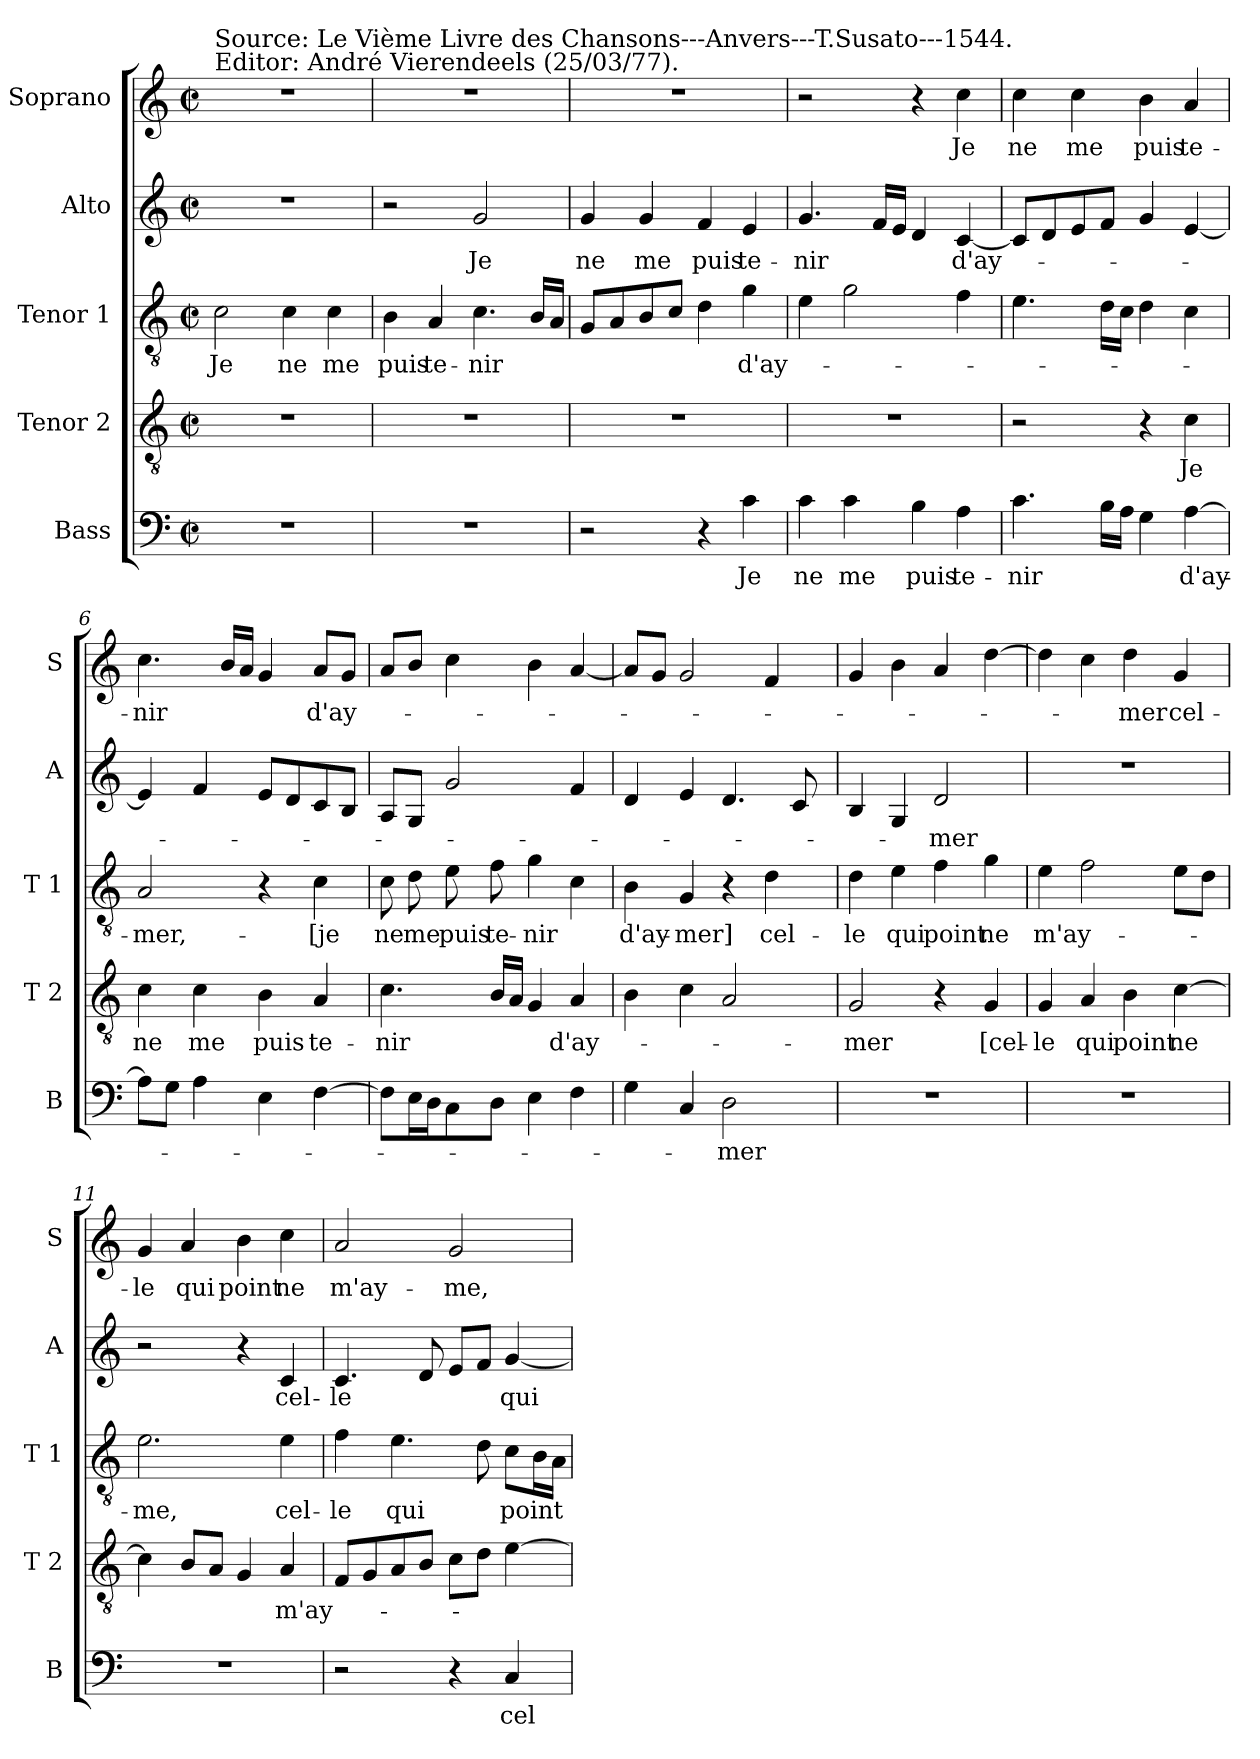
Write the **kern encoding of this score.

**kern	**text	**kern	**text	**kern	**text	**kern	**text	**kern	**text
*part5	*part5	*part4	*part4	*part3	*part3	*part2	*part2	*part1	*part1
*staff5	*staff5	*staff4	*staff4	*staff3	*staff3	*staff2	*staff2	*staff1	*staff1
*I"Bass	*	*I"Tenor 2	*	*I"Tenor 1	*	*I"Alto	*	*I"Soprano	*
*I'B	*	*I'T 2	*	*I'T 1	*	*I'A	*	*I'S	*
*clefF4	*	*clefGv2	*	*clefGv2	*	*clefG2	*	*clefG2	*
*k[]	*	*k[]	*	*k[]	*	*k[]	*	*k[]	*
*C:	*	*C:	*	*C:	*	*C:	*	*C:	*
*M2/2	*	*M2/2	*	*M2/2	*	*M2/2	*	*M2/2	*
*met(c|)	*	*met(c|)	*	*met(c|)	*	*met(c|)	*	*met(c|)	*
=1	=1	=1	=1	=1	=1	=1	=1	=1	=1
!	!	!	!	!	!	!	!	!LO:TX:a:t=Source&colon; Le Vième Livre des Chansons---Anvers---T.Susato---1544.\nEditor&colon; André Vierendeels (25/03/77).	!
1r	.	1r	.	2c\	Je	1r	.	1r	.
.	.	.	.	4c\	ne	.	.	.	.
.	.	.	.	4c\	me	.	.	.	.
=2	=2	=2	=2	=2	=2	=2	=2	=2	=2
1r	.	1r	.	4B\	puis	2r	.	1r	.
.	.	.	.	4A/	te-	.	.	.	.
.	.	.	.	4.c\	-nir	2g/	Je	.	.
.	.	.	.	16B/LL	.	.	.	.	.
.	.	.	.	16A/JJ	.	.	.	.	.
=3	=3	=3	=3	=3	=3	=3	=3	=3	=3
2r	.	1r	.	8G/L	.	4g/	ne	1r	.
.	.	.	.	8A/	.	.	.	.	.
.	.	.	.	8B/	.	4g/	me	.	.
.	.	.	.	8c/J	.	.	.	.	.
4r	.	.	.	4d\	.	4f/	puis	.	.
4c\	Je	.	.	4g\	d'ay-	4e/	te-	.	.
=4	=4	=4	=4	=4	=4	=4	=4	=4	=4
4c\	ne	1r	.	4e\	.	4.g/	-nir	2r	.
4c\	me	.	.	2g\	.	.	.	.	.
.	.	.	.	.	.	16f/LL	.	.	.
.	.	.	.	.	.	16e/JJ	.	.	.
4B\	puis	.	.	.	.	4d/	.	4r	.
4A\	te-	.	.	4f\	.	[4c/	d'ay-	4cc\	Je
=5	=5	=5	=5	=5	=5	=5	=5	=5	=5
4.c\	-nir	2r	.	4.e\	.	8c/L]	.	4cc\	ne
.	.	.	.	.	.	8d/	.	.	.
.	.	.	.	.	.	8e/	.	4cc\	me
16B\LL	.	.	.	16d\LL	.	8f/J	.	.	.
16A\JJ	.	.	.	16c\JJ	.	.	.	.	.
4G\	.	4r	.	4d\	.	4g/	.	4b\	puis
[4A\	d'ay-	4c\	Je	4c\	.	[4e/	.	4a/	te-
!!LO:LB:g=z
=6	=6	=6	=6	=6	=6	=6	=6	=6	=6
8A\L]	.	4c\	ne	2A/	-mer,-	4e/]	.	4.cc\	-nir
8G\J	.	.	.	.	.	.	.	.	.
4A\	.	4c\	me	.	.	4f/	.	.	.
.	.	.	.	.	.	.	.	16b/LL	.
.	.	.	.	.	.	.	.	16a/JJ	.
4E\	.	4B\	puis	4r	.	8e/L	.	4g/	.
.	.	.	.	.	.	8d/	.	.	.
[4F\	.	4A/	te-	4c\	-[je	8c/	.	8a/L	d'ay-
.	.	.	.	.	.	8B/J	.	8g/J	.
=7	=7	=7	=7	=7	=7	=7	=7	=7	=7
8F\L]	.	4.c\	-nir	8c\	ne	8A/L	.	8a/L	.
16E\L	.	.	.	8d\	me	8G/J	.	8b/J	.
16D\J	.	.	.	.	.	.	.	.	.
8C\	.	.	.	8e\	puis	2g/	.	4cc\	.
8D\J	.	16B/LL	.	8f\	te-	.	.	.	.
.	.	16A/JJ	.	.	.	.	.	.	.
4E\	.	4G/	.	4g\	-nir	.	.	4b\	.
4F\	.	4A/	d'ay-	4c\	.	4f/	.	[4a/	.
=8	=8	=8	=8	=8	=8	=8	=8	=8	=8
4G\	.	4B\	.	4B\	d'ay-	4d/	.	8a/L]	.
.	.	.	.	.	.	.	.	8g/J	.
4C/	.	4c\	.	4G/	-mer]	4e/	.	2g/	.
2D\	-mer	2A/	.	4r	.	4.d/	.	.	.
.	.	.	.	4d\	cel-	.	.	4f/	.
.	.	.	.	.	.	8c/	.	.	.
=9	=9	=9	=9	=9	=9	=9	=9	=9	=9
1r	.	2G/	-mer	4d\	-le	4B/	.	4g/	.
.	.	.	.	4e\	qui	4G/	.	4b\	.
.	.	4r	.	4f\	point	2d/	-mer	4a/	.
.	.	4G/	[cel-	4g\	ne	.	.	[4dd\	.
=10	=10	=10	=10	=10	=10	=10	=10	=10	=10
1r	.	4G/	-le	4e\	m'ay-	1r	.	4dd\]	.
.	.	4A/	qui	2f\	.	.	.	4cc\	.
.	.	4B\	point	.	.	.	.	4dd\	-mer
.	.	[4c\	ne	8e\L	.	.	.	4g/	cel-
.	.	.	.	8d\J	.	.	.	.	.
!!LO:PB:g=z
=11	=11	=11	=11	=11	=11	=11	=11	=11	=11
1r	.	4c\]	.	2.e\	-me,	2r	.	4g/	-le
.	.	8B/L	.	.	.	.	.	4a/	qui
.	.	8A/J	.	.	.	.	.	.	.
.	.	4G/	.	.	.	4r	.	4b\	point
.	.	4A/	m'ay-	4e\	cel-	4c/	cel-	4cc\	ne
=12	=12	=12	=12	=12	=12	=12	=12	=12	=12
2r	.	8F/L	.	4f\	-le	4.c/	-le	2a/	m'ay-
.	.	8G/	.	.	.	.	.	.	.
.	.	8A/	.	4.e\	qui	.	.	.	.
.	.	8B/J	.	.	.	8d/	.	.	.
4r	.	8c\L	.	.	.	8e/L	.	2g/	-me,
.	.	8d\J	.	8d\	.	8f/J	.	.	.
4C/	cel-	[4e\	.	8c\L	point	[4g/	qui	.	.
.	.	.	.	16B\L	.	.	.	.	.
.	.	.	.	16A\JJ	.	.	.	.	.
=	=	=	=	=	=	=	=	=	=
*-	*-	*-	*-	*-	*-	*-	*-	*-	*-
